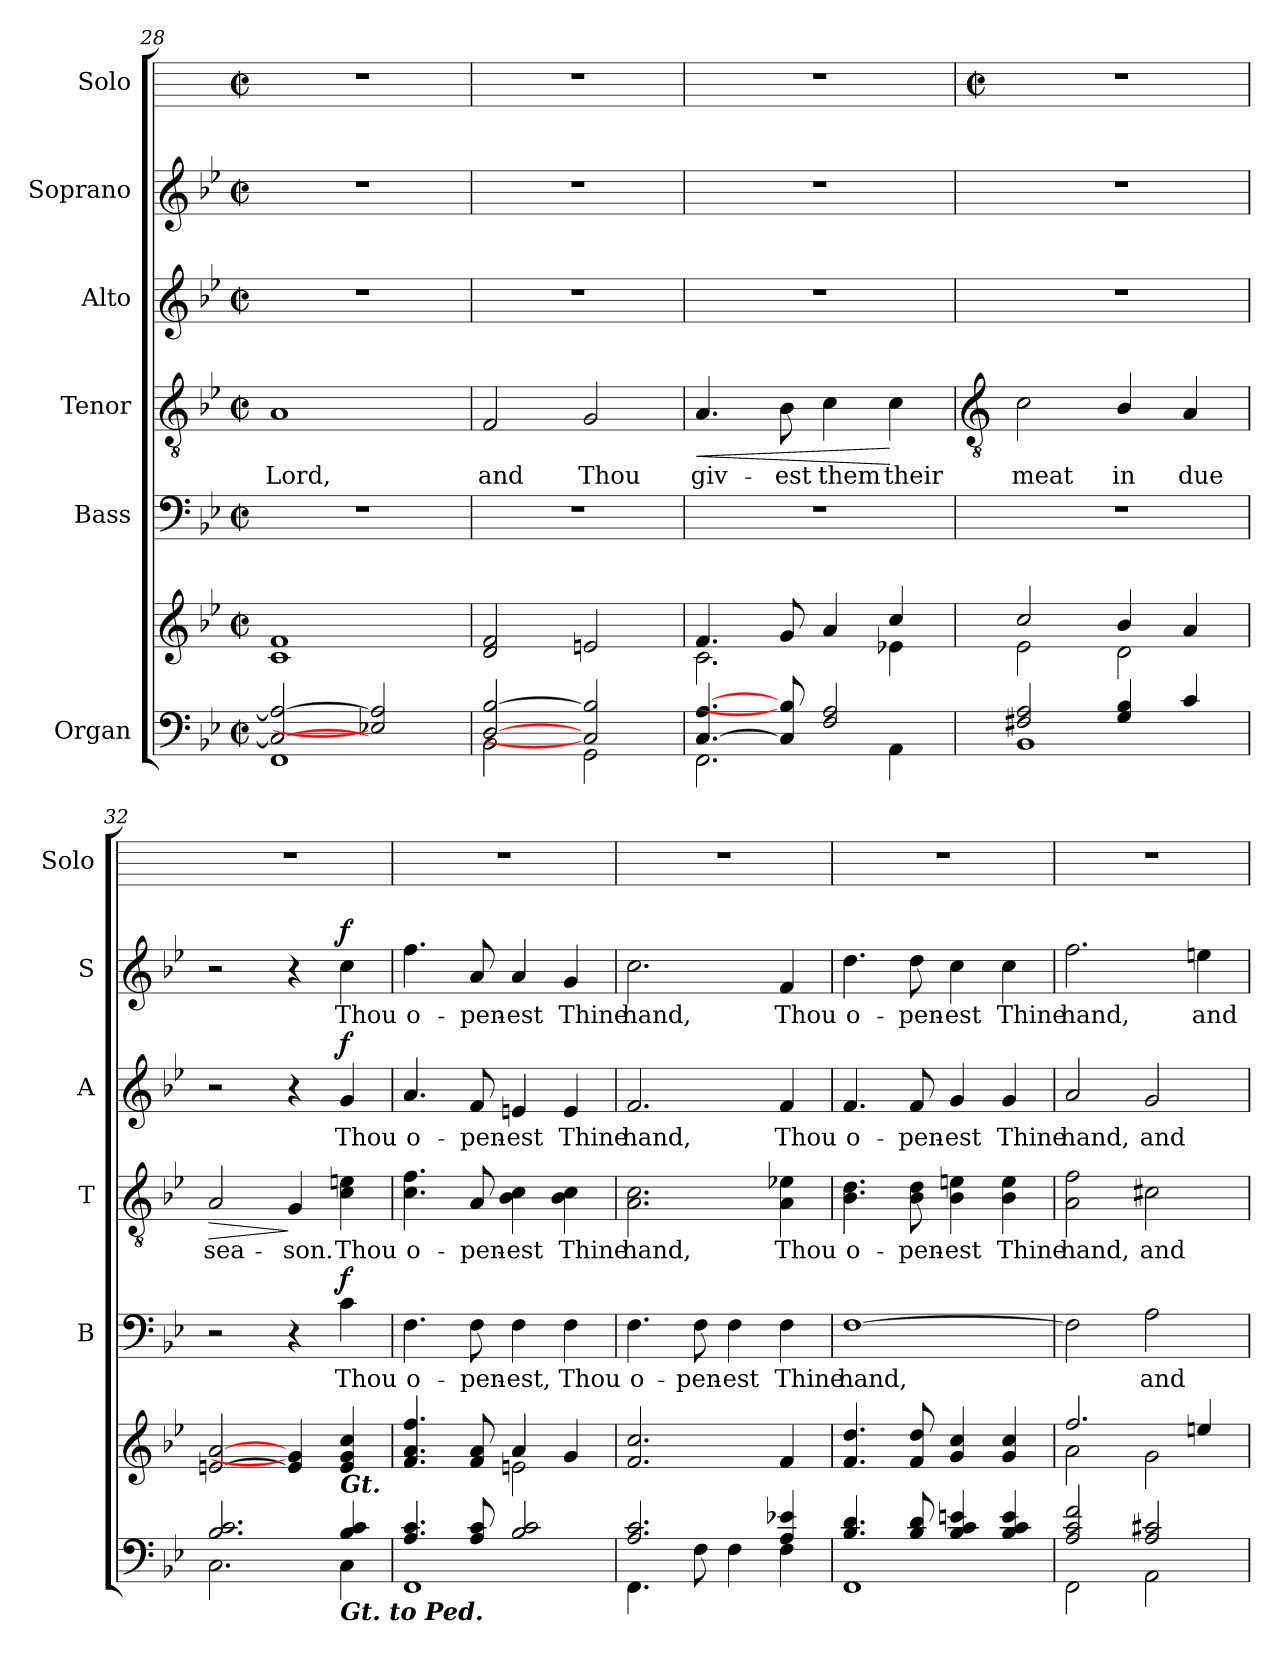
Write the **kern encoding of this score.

**kern	**kern	**kern	**text	**dynam	**kern	**text	**dynam	**kern	**text	**dynam	**kern	**text	**dynam	**kern
*part6	*part6	*part5	*part5	*part5	*part4	*part4	*part4	*part3	*part3	*part3	*part2	*part2	*part2	*part1
*staff7	*staff6	*staff5	*staff5	*staff5	*staff4	*staff4	*staff4	*staff3	*staff3	*staff3	*staff2	*staff2	*staff2	*staff1
*I"Organ	*	*I"Bass	*	*	*I"Tenor	*	*	*I"Alto	*	*	*I"Soprano	*	*	*I"Solo
*	*	*I'B	*	*	*I'T	*	*	*I'A	*	*	*I'S	*	*	*I'Solo
*clefF4	*clefG2	*clefF4	*	*	*clefGv2	*	*	*clefG2	*	*	*clefG2	*	*	*
*k[b-e-]	*k[b-e-]	*k[b-e-]	*	*	*k[b-e-]	*	*	*k[b-e-]	*	*	*k[b-e-]	*	*	*
*B-:	*B-:	*B-:	*	*	*B-:	*	*	*B-:	*	*	*B-:	*	*	*
*M2/2	*M2/2	*M2/2	*	*	*M2/2	*	*	*M2/2	*	*	*M2/2	*	*	*M2/2
*met(c|)	*met(c|)	*met(c|)	*	*	*met(c|)	*	*	*met(c|)	*	*	*met(c|)	*	*	*met(c|)
=28	=28	=28	=28	=28	=28	=28	=28	=28	=28	=28	=28	=28	=28	=28
*^	*^	*	*	*	*	*	*	*	*	*	*	*	*	*
!	!	!	!	!	!	!	!	!LO:LY:b	!	!	!	!	!	!	!	!
2C/_ 2A/_	1FF\	1c/ 1f/	1ryy	1r	.	.	1A	Lord,	.	1r	.	.	1r	.	.	1r
2E-X/] 2A/]	.	.	.	.	.	.	.	.	.	.	.	.	.	.	.	.
=29	=29	=29	=29	=29	=29	=29	=29	=29	=29	=29	=29	=29	=29	=29	=29	=29
!	!	!	!	!	!	!	!	!LO:LY:b	!	!	!	!	!	!	!	!
[2D/ [2B-/	2BB-\	2d/ 2f/	1ryy	1r	.	.	2F	and	.	1r	.	.	1r	.	.	1r
!	!	!	!	!	!	!	!	!LO:LY:b	!	!	!	!	!	!	!	!
2C/] 2B-/]	2GG\	2en/	.	.	.	.	2G	Thou	.	.	.	.	.	.	.	.
=30	=30	=30	=30	=30	=30	=30	=30	=30	=30	=30	=30	=30	=30	=30	=30	=30
!	!	!	!	!	!	!	!	!LO:LY:b	!LO:HP:b	!	!	!	!	!	!	!
[4.C/ [4.A/	2.FF\	4.f/	2.c\	1r	.	.	4.A	giv-	<	1r	.	.	1r	.	.	1r
!	!	!	!	!	!	!	!	!LO:LY:b	!	!	!	!	!	!	!	!
8C/] 8B-/]	.	8g/	.	.	.	.	8B-	-est	.	.	.	.	.	.	.	.
!	!	!	!	!	!	!	!	!LO:LY:b	!	!	!	!	!	!	!	!
2F/ 2A/	.	4a/	.	.	.	.	4c	them	.	.	.	.	.	.	.	.
!	!	!	!	!	!	!	!	!LO:LY:b	!	!	!	!	!	!	!	!
.	4AA\	4cc/	4e-X\	.	.	.	4c	their	[	.	.	.	.	.	.	.
!!LO:LB:g=z
=31	=31	=31	=31	=31	=31	=31	=31	=31	=31	=31	=31	=31	=31	=31	=31	=31
*	*	*	*	*	*	*	*clefGv2	*	*	*	*	*	*	*	*	*
*	*	*	*	*	*	*	*	*	*	*	*	*	*	*	*	*M2/2
*	*	*	*	*	*	*	*	*	*	*	*	*	*	*	*	*met(c|)
!	!	!	!	!	!	!	!	!LO:LY:b	!	!	!	!	!	!	!	!
2F#X/ 2A/	1BB-\	2cc/	2e-\	1r	.	.	2c	meat	.	1r	.	.	1r	.	.	1r
!	!	!	!	!	!	!	!	!LO:LY:b	!	!	!	!	!	!	!	!
4G/ 4B-/	.	4b-/	2d\	.	.	.	4B-/	in	.	.	.	.	.	.	.	.
!	!	!	!	!	!	!	!	!LO:LY:b	!	!	!	!	!	!	!	!
4c/	.	4a/	.	.	.	.	4A	due	.	.	.	.	.	.	.	.
=32	=32	=32	=32	=32	=32	=32	=32	=32	=32	=32	=32	=32	=32	=32	=32	=32
!	!	!	!	!	!	!	!	!LO:LY:b	!LO:HP:b	!	!	!	!	!	!	!
2.B-/ 2.c/	2.C\	[2en/ [2a/	1ryy	2r	.	.	2A	sea-	>	2r	.	.	2r	.	.	1r
!	!	!	!	!	!	!	!	!LO:LY:b	!	!	!	!	!	!	!	!
.	.	4e/] 4g/]	.	4r	.	.	4G	-son.	]	4r	.	.	4r	.	.	.
!LO:TX:a:Bi:t=Gt.	!	!	!	!	!	!	!	!	!	!	!	!	!	!	!	!
!LO:TX:b:Bi:t=Gt. to Ped.	!	!	!	!	!	!	!	!	!	!	!	!	!	!	!	!
!	!	!	!	!	!LO:LY:b	!LO:DY:b	!	!LO:LY:b	!	!	!LO:LY:b	!LO:DY:b	!	!LO:LY:b	!LO:DY:b	!
4B-/ 4c/	4C\	4e/ 4g/ 4cc/	.	4c	Thou	f	4c 4en	Thou	.	4g	Thou	f	4cc	Thou	f	.
=33	=33	=33	=33	=33	=33	=33	=33	=33	=33	=33	=33	=33	=33	=33	=33	=33
!	!	!	!	!	!LO:LY:b	!	!	!LO:LY:b	!	!	!LO:LY:b	!	!	!LO:LY:b	!	!
4.A/ 4.c/	1FF\	4.f/ 4.a/ 4.ff/	2ryy	4.F	o-	.	4.c 4.f	o-	.	4.a	o-	.	4.ff	o-	.	1r
!	!	!	!	!	!LO:LY:b	!	!	!LO:LY:b	!	!	!LO:LY:b	!	!	!LO:LY:b	!	!
8A/ 8c/	.	8f/ 8a/	.	8F	-pen-	.	8A	-pen-	.	8f	-pen-	.	8a	-pen-	.	.
!	!	!	!	!	!LO:LY:b	!	!	!LO:LY:b	!	!	!LO:LY:b	!	!	!LO:LY:b	!	!
2B-/ 2c/	.	4a/	2en\	4F	-est,	.	4B- 4c	-est	.	4en	-est	.	4a	-est	.	.
!	!	!	!	!	!LO:LY:b	!	!	!LO:LY:b	!	!	!LO:LY:b	!	!	!LO:LY:b	!	!
.	.	4g/	.	4F	Thou	.	4B- 4c	Thine	.	4e	Thine	.	4g	Thine	.	.
=34	=34	=34	=34	=34	=34	=34	=34	=34	=34	=34	=34	=34	=34	=34	=34	=34
!	!	!	!	!	!LO:LY:b	!	!	!LO:LY:b	!	!	!LO:LY:b	!	!	!LO:LY:b	!	!
2.A/ 2.c/	4.FF\	2.f/ 2.cc/	1ryy	4.F	o-	.	2.A 2.c	hand,	.	2.f	hand,	.	2.cc	hand,	.	1r
!	!	!	!	!	!LO:LY:b	!	!	!	!	!	!	!	!	!	!	!
.	8F\	.	.	8F	-pen-	.	.	.	.	.	.	.	.	.	.	.
!	!	!	!	!	!LO:LY:b	!	!	!	!	!	!	!	!	!	!	!
.	4F\	.	.	4F	-est	.	.	.	.	.	.	.	.	.	.	.
!	!	!	!	!	!LO:LY:b	!	!	!LO:LY:b	!	!	!LO:LY:b	!	!	!LO:LY:b	!	!
4A/ 4e-X/	4F\	4f/	.	4F	Thine	.	4A 4e-X	Thou	.	4f	Thou	.	4f	Thou	.	.
=35	=35	=35	=35	=35	=35	=35	=35	=35	=35	=35	=35	=35	=35	=35	=35	=35
!	!	!	!	!	!LO:LY:b	!	!	!LO:LY:b	!	!	!LO:LY:b	!	!	!LO:LY:b	!	!
4.B-/ 4.d/	1FF\	4.f/ 4.dd/	1ryy	[1F	hand,	.	4.B- 4.d	o-	.	4.f	o-	.	4.dd	o-	.	1r
!	!	!	!	!	!	!	!	!LO:LY:b	!	!	!LO:LY:b	!	!	!LO:LY:b	!	!
8B-/ 8d/	.	8f/ 8dd/	.	.	.	.	8B- 8d	-pen-	.	8f	-pen-	.	8dd	-pen-	.	.
!	!	!	!	!	!	!	!	!LO:LY:b	!	!	!LO:LY:b	!	!	!LO:LY:b	!	!
4B-/ 4c/ 4en/	.	4g/ 4cc/	.	.	.	.	4B- 4en	-est	.	4g	-est	.	4cc	-est	.	.
!	!	!	!	!	!	!	!	!LO:LY:b	!	!	!LO:LY:b	!	!	!LO:LY:b	!	!
4B-/ 4c/ 4e/	.	4g/ 4cc/	.	.	.	.	4B- 4e	Thine	.	4g	Thine	.	4cc	Thine	.	.
=36	=36	=36	=36	=36	=36	=36	=36	=36	=36	=36	=36	=36	=36	=36	=36	=36
!	!	!	!	!	!	!	!	!LO:LY:b	!	!	!LO:LY:b	!	!	!LO:LY:b	!	!
2A/ 2c/ 2f/	2FF\	2.ff/	2a\	2F]	.	.	2A 2f	hand,	.	2a	hand,	.	2.ff	hand,	.	1r
!	!	!	!	!	!LO:LY:b	!	!	!LO:LY:b	!	!	!LO:LY:b	!	!	!	!	!
2A/ 2c#X/	2AA\	.	2g\	2A	and	.	2c#X	and	.	2g	and	.	.	.	.	.
!	!	!	!	!	!	!	!	!	!	!	!	!	!	!LO:LY:b	!	!
.	.	4een/	.	.	.	.	.	.	.	.	.	.	4een	and	.	.
*v	*v	*	*	*	*	*	*	*	*	*	*	*	*	*	*	*
*	*v	*v	*	*	*	*	*	*	*	*	*	*	*	*	*
=	=	=	=	=	=	=	=	=	=	=	=	=	=	=
*-	*-	*-	*-	*-	*-	*-	*-	*-	*-	*-	*-	*-	*-	*-
